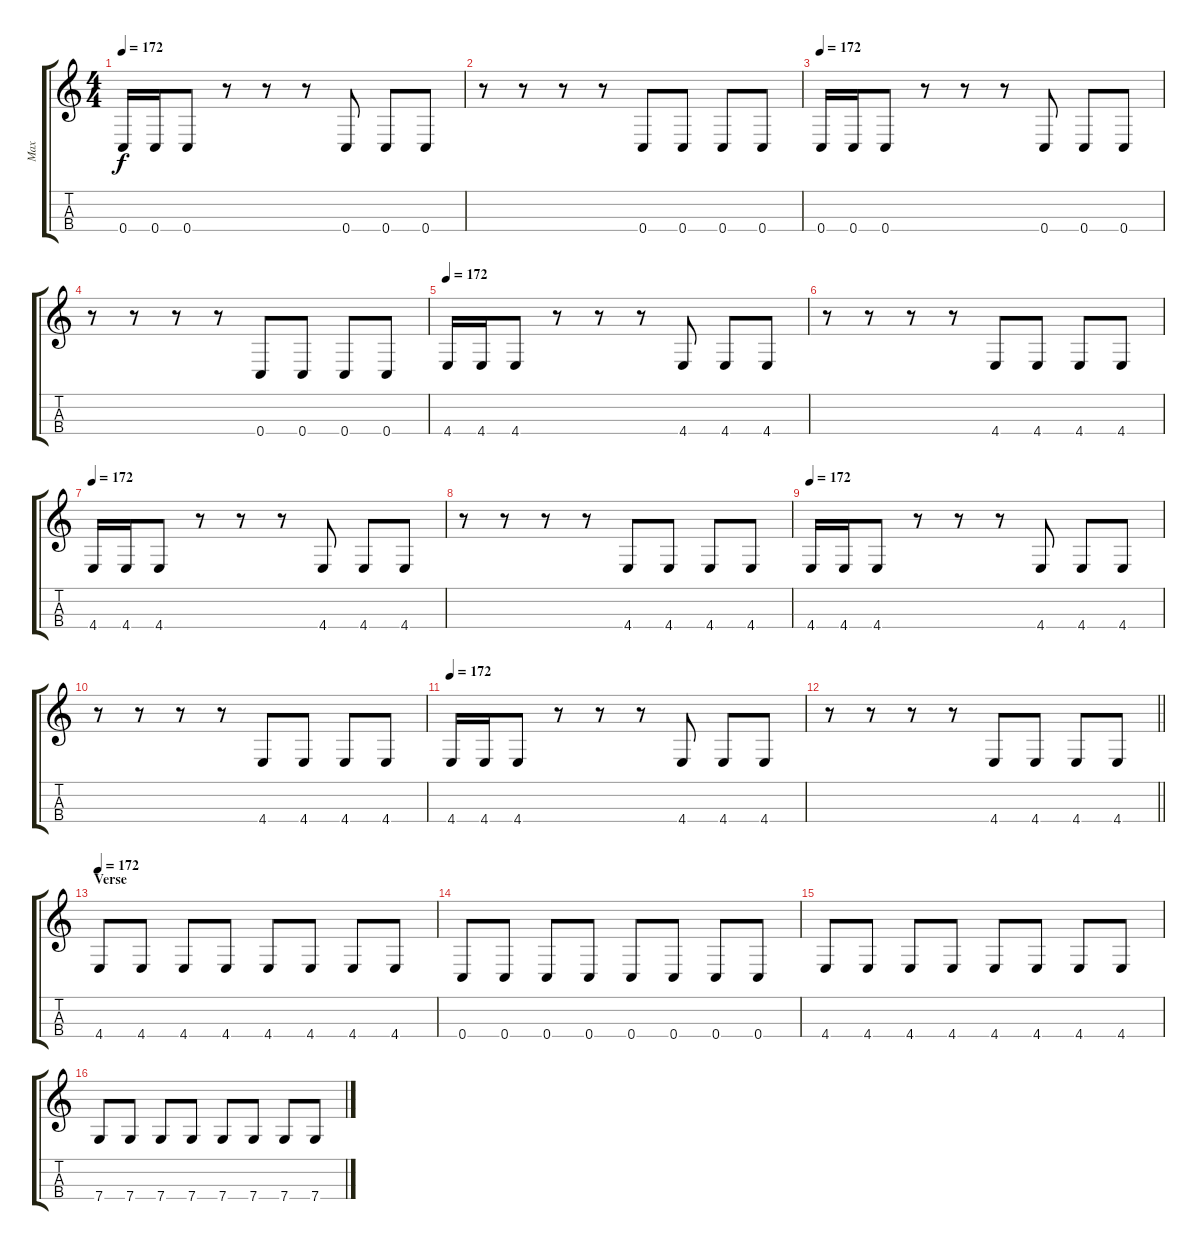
\track ("Max" "Max") {instrument electricbassfinger}
\staff {score tabs}
\tuning (F3 C3 G2 C2) {hide}
\ts (4 4)
\tempo 172
\clef g2
\ks c
0.4.16{dy f} 0.4.16 0.4.8 r.8 r.8 r.8 0.4.8 0.4.8 0.4.8 |
r.8 r.8 r.8 r.8 0.4.8 0.4.8 0.4.8 0.4.8 |
\tempo 172
0.4.16 0.4.16 0.4.8 r.8 r.8 r.8 0.4.8 0.4.8 0.4.8 |
r.8 r.8 r.8 r.8 0.4.8 0.4.8 0.4.8 0.4.8 |
\tempo 172
4.4.16 4.4.16 4.4.8 r.8 r.8 r.8 4.4.8 4.4.8 4.4.8 |
r.8 r.8 r.8 r.8 4.4.8 4.4.8 4.4.8 4.4.8 |
\tempo 172
4.4.16 4.4.16 4.4.8 r.8 r.8 r.8 4.4.8 4.4.8 4.4.8 |
r.8 r.8 r.8 r.8 4.4.8 4.4.8 4.4.8 4.4.8 |
\tempo 172
4.4.16 4.4.16 4.4.8 r.8 r.8 r.8 4.4.8 4.4.8 4.4.8 |
r.8 r.8 r.8 r.8 4.4.8 4.4.8 4.4.8 4.4.8 |
\tempo 172
4.4.16 4.4.16 4.4.8 r.8 r.8 r.8 4.4.8 4.4.8 4.4.8 |
\barLineRight lightlight
r.8 r.8 r.8 r.8 4.4.8 4.4.8 4.4.8 4.4.8 |
\section ("" "Verse")
\tempo 172
4.4.8 4.4.8 4.4.8 4.4.8 4.4.8 4.4.8 4.4.8 4.4.8 |
0.4.8 0.4.8 0.4.8 0.4.8 0.4.8 0.4.8 0.4.8 0.4.8 |
4.4.8 4.4.8 4.4.8 4.4.8 4.4.8 4.4.8 4.4.8 4.4.8 |
7.4.8 7.4.8 7.4.8 7.4.8 7.4.8 7.4.8 7.4.8 7.4.8
